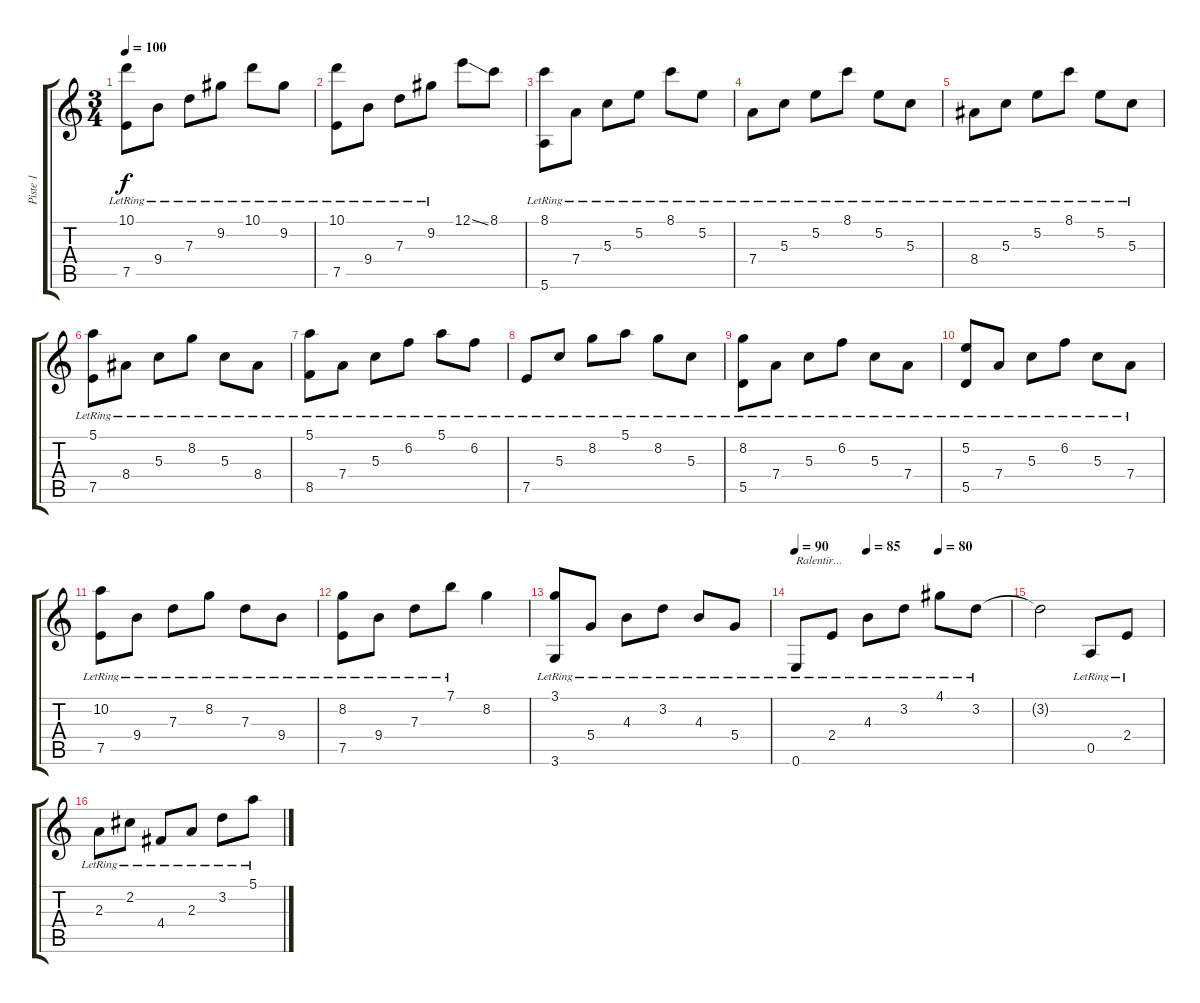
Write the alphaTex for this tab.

\track ("Piste 1" "Piste 1") {instrument acousticguitarnylon}
\staff {score tabs}
\tuning (E4 B3 G3 D3 A2 E2) {hide}
\ts (3 4)
\tempo 100
\clef g2
\ks c
(10.1{lr} 7.5{lr}).8{dy f} 9.4{lr}.8 7.3{lr}.8 9.2{lr}.8 10.1{lr}.8 9.2{lr}.8 |
(10.1{lr} 7.5{lr}).8 9.4{lr}.8 7.3{lr}.8 9.2{lr}.8 12.1{ss}.8 8.1.8 |
(8.1{lr} 5.6{lr}).8 7.4{lr}.8 5.3{lr}.8 5.2{lr}.8 8.1{lr}.8 5.2{lr}.8 |
7.4{lr}.8 5.3{lr}.8 5.2{lr}.8 8.1{lr}.8 5.2{lr}.8 5.3{lr}.8 |
8.4{lr}.8 5.3{lr}.8 5.2{lr}.8 8.1{lr}.8 5.2{lr}.8 5.3{lr}.8 |
(5.1{lr} 7.5{lr}).8 8.4{lr}.8 5.3{lr}.8 8.2{lr}.8 5.3{lr}.8 8.4{lr}.8 |
(5.1{lr} 8.5{lr}).8 7.4{lr}.8 5.3{lr}.8 6.2{lr}.8 5.1{lr}.8 6.2{lr}.8 |
7.5{lr}.8 5.3{lr}.8 8.2{lr}.8 5.1{lr}.8 8.2{lr}.8 5.3{lr}.8 |
(8.2{lr} 5.5{lr}).8 7.4{lr}.8 5.3{lr}.8 6.2{lr}.8 5.3{lr}.8 7.4{lr}.8 |
(5.2{lr} 5.5{lr}).8 7.4{lr}.8 5.3{lr}.8 6.2{lr}.8 5.3{lr}.8 7.4{lr}.8 |
(10.2{lr} 7.5{lr}).8 9.4{lr}.8 7.3{lr}.8 8.2{lr}.8 7.3{lr}.8 9.4{lr}.8 |
(8.2{lr} 7.5{lr}).8 9.4{lr}.8 7.3{lr}.8 7.1{lr}.8 8.2.4 |
(3.1{lr} 3.6{lr}).8 5.4{lr}.8 4.3{lr}.8 3.2{lr}.8 4.3{lr}.8 5.4{lr}.8 |
\tempo 90
\tempo (85 0.3333333333333333)
\tempo (80 0.6666666666666666)
0.6{lr}.8{txt "Ralentir..."} 2.4{lr}.8 4.3{lr}.8 3.2{lr}.8 4.1{lr}.8 3.2{lr}.8 |
3.2{t}.2 0.5{lr}.8 2.4{lr}.8 |
2.3{lr}.8 2.2{lr}.8 4.4{lr}.8 2.3{lr}.8 3.2{lr}.8 5.1{lr}.8
